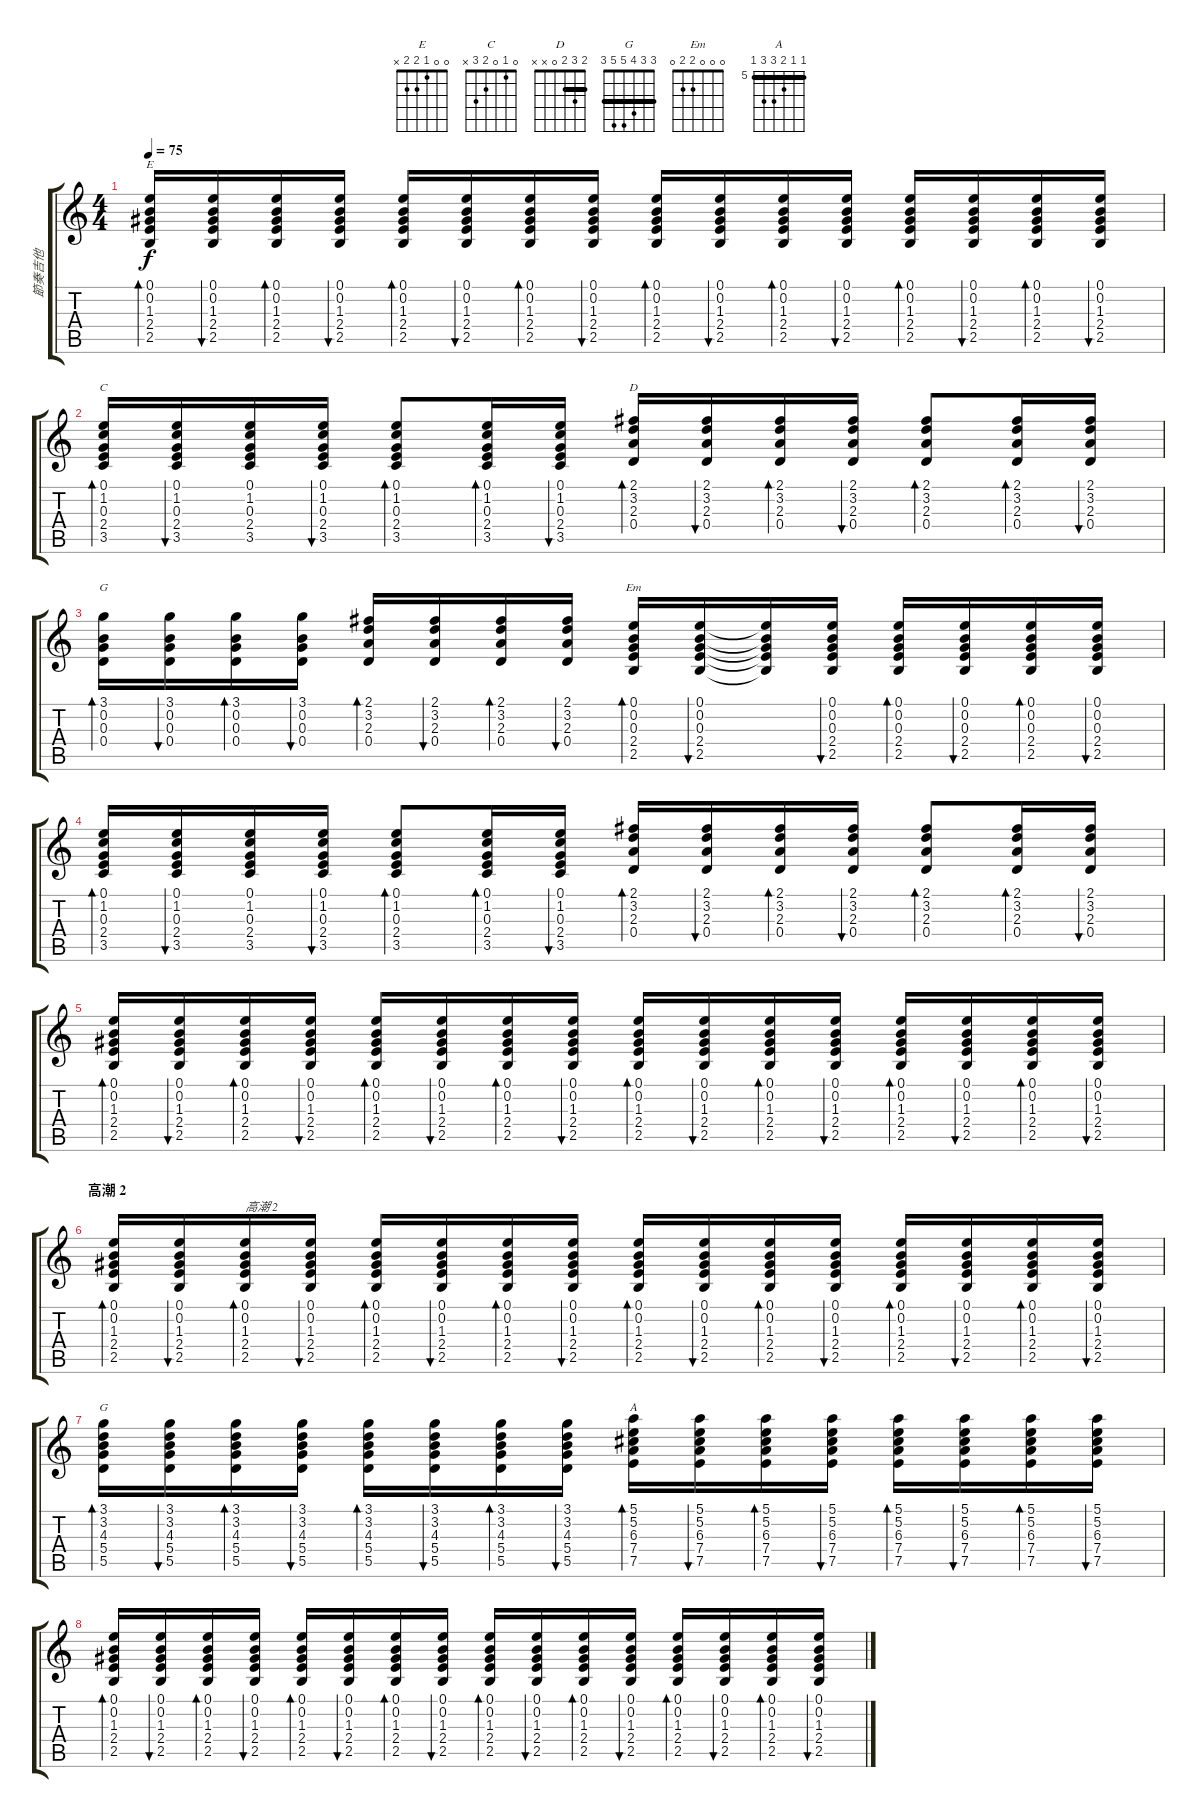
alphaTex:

\track ("節奏吉他" "節奏吉他") {instrument acousticguitarsteel}
\staff {score tabs}
\tuning (E4 B3 G3 D3 A2 E2) {hide}
\chord ("E" 0 0 1 2 2 x)
\chord ("C" 0 1 0 2 3 x)
\chord ("D" 2 3 2 0 x x) {barre 2}
\chord ("G" 3 0 0 0 2 3)
\chord ("Em" 0 0 0 2 2 0)
\chord ("G" 3 3 4 5 5 3) {barre 3}
\chord ("A" 5 5 6 7 7 5) {firstfret 5 barre 5}
\ts (4 4)
\tempo 75
\clef g2
\ks c
(0.1 0.2 1.3 2.4 2.5).16{bd 30 ch "E" dy f} (0.1 0.2 1.3 2.4 2.5).16{bu 30} (0.1 0.2 1.3 2.4 2.5).16{bd 30} (0.1 0.2 1.3 2.4 2.5).16{bu 30} (0.1 0.2 1.3 2.4 2.5).16{bd 30} (0.1 0.2 1.3 2.4 2.5).16{bu 30} (0.1 0.2 1.3 2.4 2.5).16{bd 30} (0.1 0.2 1.3 2.4 2.5).16{bu 30} (0.1 0.2 1.3 2.4 2.5).16{bd 30} (0.1 0.2 1.3 2.4 2.5).16{bu 30} (0.1 0.2 1.3 2.4 2.5).16{bd 30} (0.1 0.2 1.3 2.4 2.5).16{bu 30} (0.1 0.2 1.3 2.4 2.5).16{bd 30} (0.1 0.2 1.3 2.4 2.5).16{bu 30} (0.1 0.2 1.3 2.4 2.5).16{bd 30} (0.1 0.2 1.3 2.4 2.5).16{bu 30} |
(0.1 1.2 0.3 2.4 3.5).16{bd 30 ch "C"} (0.1 1.2 0.3 2.4 3.5).16{bu 30} (0.1 1.2 0.3 2.4 3.5).16 (0.1 1.2 0.3 2.4 3.5).16{bu 30} (0.1 1.2 0.3 2.4 3.5).8{bd 30} (0.1 1.2 0.3 2.4 3.5).16{bd 30} (0.1 1.2 0.3 2.4 3.5).16{bu 30} (2.1 3.2 2.3 0.4).16{bd 30 ch "D"} (2.1 3.2 2.3 0.4).16{bu 30} (2.1 3.2 2.3 0.4).16{bd 30} (2.1 3.2 2.3 0.4).16{bu 30} (2.1 3.2 2.3 0.4).8{bd 30} (2.1 3.2 2.3 0.4).16{bd 30} (2.1 3.2 2.3 0.4).16{bu 30} |
(3.1 0.2 0.3 0.4).16{bd 30 ch "G"} (3.1 0.2 0.3 0.4).16{bu 30} (3.1 0.2 0.3 0.4).16{bd 30} (3.1 0.2 0.3 0.4).16{bu 30} (2.1 3.2 2.3 0.4).16{bd 30} (2.1 3.2 2.3 0.4).16{bu 30} (2.1 3.2 2.3 0.4).16{bd 30} (2.1 3.2 2.3 0.4).16{bu 30} (0.1 0.2 0.3 2.4 2.5).16{bd 30 ch "Em"} (0.1 0.2 0.3 2.4 2.5).16{bu 30} (0.1{t} 0.2{t} 0.3{t} 2.4{t} 2.5{t}).16 (0.1 0.2 0.3 2.4 2.5).16{bu 30} (0.1 0.2 0.3 2.4 2.5).16{bd 30} (0.1 0.2 0.3 2.4 2.5).16{bu 30} (0.1 0.2 0.3 2.4 2.5).16{bd 30} (0.1 0.2 0.3 2.4 2.5).16{bu 30} |
(0.1 1.2 0.3 2.4 3.5).16{bd 30} (0.1 1.2 0.3 2.4 3.5).16{bu 30} (0.1 1.2 0.3 2.4 3.5).16 (0.1 1.2 0.3 2.4 3.5).16{bu 30} (0.1 1.2 0.3 2.4 3.5).8{bd 30} (0.1 1.2 0.3 2.4 3.5).16{bd 30} (0.1 1.2 0.3 2.4 3.5).16{bu 30} (2.1 3.2 2.3 0.4).16{bd 30} (2.1 3.2 2.3 0.4).16{bu 30} (2.1 3.2 2.3 0.4).16{bd 30} (2.1 3.2 2.3 0.4).16{bu 30} (2.1 3.2 2.3 0.4).8{bd 30} (2.1 3.2 2.3 0.4).16{bd 30} (2.1 3.2 2.3 0.4).16{bu 30} |
(0.1 0.2 1.3 2.4 2.5).16{bd 30} (0.1 0.2 1.3 2.4 2.5).16{bu 30} (0.1 0.2 1.3 2.4 2.5).16{bd 30} (0.1 0.2 1.3 2.4 2.5).16{bu 30} (0.1 0.2 1.3 2.4 2.5).16{bd 30} (0.1 0.2 1.3 2.4 2.5).16{bu 30} (0.1 0.2 1.3 2.4 2.5).16{bd 30} (0.1 0.2 1.3 2.4 2.5).16{bu 30} (0.1 0.2 1.3 2.4 2.5).16{bd 30} (0.1 0.2 1.3 2.4 2.5).16{bu 30} (0.1 0.2 1.3 2.4 2.5).16{bd 30} (0.1 0.2 1.3 2.4 2.5).16{bu 30} (0.1 0.2 1.3 2.4 2.5).16{bd 30} (0.1 0.2 1.3 2.4 2.5).16{bu 30} (0.1 0.2 1.3 2.4 2.5).16{bd 30} (0.1 0.2 1.3 2.4 2.5).16{bu 30} |
\section ("" "高潮 2")
(0.1 0.2 1.3 2.4 2.5).16{bd 30} (0.1 0.2 1.3 2.4 2.5).16{bu 30} (0.1 0.2 1.3 2.4 2.5).16{bd 30 txt "高潮 2"} (0.1 0.2 1.3 2.4 2.5).16{bu 30} (0.1 0.2 1.3 2.4 2.5).16{bd 30} (0.1 0.2 1.3 2.4 2.5).16{bu 30} (0.1 0.2 1.3 2.4 2.5).16{bd 30} (0.1 0.2 1.3 2.4 2.5).16{bu 30} (0.1 0.2 1.3 2.4 2.5).16{bd 30} (0.1 0.2 1.3 2.4 2.5).16{bu 30} (0.1 0.2 1.3 2.4 2.5).16{bd 30} (0.1 0.2 1.3 2.4 2.5).16{bu 30} (0.1 0.2 1.3 2.4 2.5).16{bd 30} (0.1 0.2 1.3 2.4 2.5).16{bu 30} (0.1 0.2 1.3 2.4 2.5).16{bd 30} (0.1 0.2 1.3 2.4 2.5).16{bu 30} |
(3.1 3.2 4.3 5.4 5.5).16{bd 30 ch "G"} (3.1 3.2 4.3 5.4 5.5).16{bu 30} (3.1 3.2 4.3 5.4 5.5).16{bd 30} (3.1 3.2 4.3 5.4 5.5).16{bu 30} (3.1 3.2 4.3 5.4 5.5).16{bd 30} (3.1 3.2 4.3 5.4 5.5).16{bu 30} (3.1 3.2 4.3 5.4 5.5).16{bd 30} (3.1 3.2 4.3 5.4 5.5).16{bu 30} (5.1 5.2 6.3 7.4 7.5).16{bd 30 ch "A"} (5.1 5.2 6.3 7.4 7.5).16{bu 30} (5.1 5.2 6.3 7.4 7.5).16{bd 30} (5.1 5.2 6.3 7.4 7.5).16{bu 30} (5.1 5.2 6.3 7.4 7.5).16{bd 30} (5.1 5.2 6.3 7.4 7.5).16{bu 30} (5.1 5.2 6.3 7.4 7.5).16{bd 30} (5.1 5.2 6.3 7.4 7.5).16{bu 30} |
(0.1 0.2 1.3 2.4 2.5).16{bd 30} (0.1 0.2 1.3 2.4 2.5).16{bu 30} (0.1 0.2 1.3 2.4 2.5).16{bd 30} (0.1 0.2 1.3 2.4 2.5).16{bu 30} (0.1 0.2 1.3 2.4 2.5).16{bd 30} (0.1 0.2 1.3 2.4 2.5).16{bu 30} (0.1 0.2 1.3 2.4 2.5).16{bd 30} (0.1 0.2 1.3 2.4 2.5).16{bu 30} (0.1 0.2 1.3 2.4 2.5).16{bd 30} (0.1 0.2 1.3 2.4 2.5).16{bu 30} (0.1 0.2 1.3 2.4 2.5).16{bd 30} (0.1 0.2 1.3 2.4 2.5).16{bu 30} (0.1 0.2 1.3 2.4 2.5).16{bd 30} (0.1 0.2 1.3 2.4 2.5).16{bu 30} (0.1 0.2 1.3 2.4 2.5).16{bd 30} (0.1 0.2 1.3 2.4 2.5).16{bu 30}
